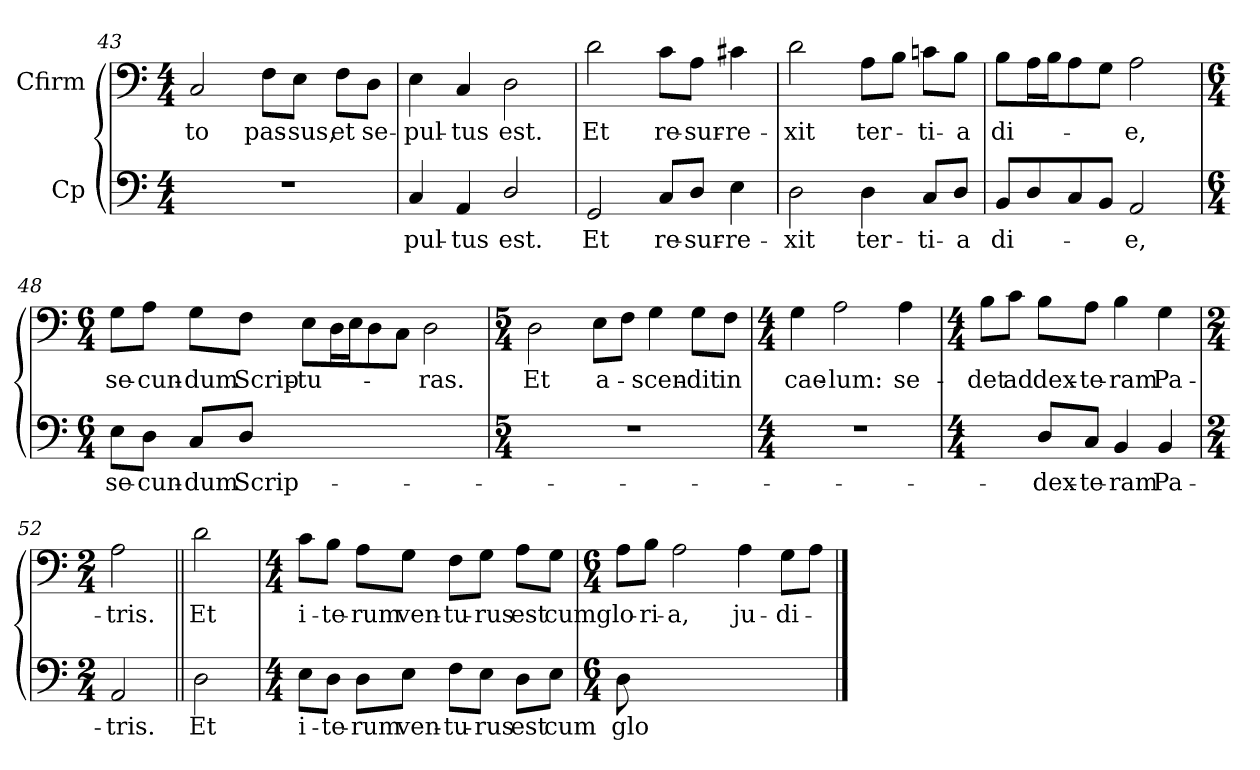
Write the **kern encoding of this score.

**kern	**text	**kern	**text
*part2	*part2	*part1	*part1
*staff2	*staff2	*staff1	*staff1
*I"Cp	*	*I"Cfirm	*
*clefF4	*	*clefF4	*
*k[]	*	*k[]	*
*C:	*	*C:	*
*M4/4	*	*M4/4	*
=43	=43	=43	=43
!	!	!	!LO:LY:b
1r	.	2C/	-to
!	!	!	!LO:LY:b
.	.	8F\L	pas-
!	!	!	!LO:LY:b
.	.	8E\J	-sus,
!	!	!	!LO:LY:b
.	.	8F\L	et
!	!	!	!LO:LY:b
.	.	8D\J	se-
=44	=44	=44	=44
!	!LO:LY:b	!	!
!	!	!	!LO:LY:b
4C/	-pul-	4E\	-pul-
!	!LO:LY:b	!	!
!	!	!	!LO:LY:b
4AA/	-tus	4C/	-tus
!	!LO:LY:b	!	!
!	!	!	!LO:LY:b
2D/	est.	2D\	est.
!!LO:PB:g=z
=45	=45	=45	=45
!	!LO:LY:b	!	!
!	!	!	!LO:LY:b
2GG/	Et	2d\	Et
!	!LO:LY:b	!	!
!	!	!	!LO:LY:b
8C/L	re-	8c\L	re-
!	!LO:LY:b	!	!
!	!	!	!LO:LY:b
8D/J	-sur-	8A\J	-sur-
!	!LO:LY:b	!	!
!	!	!	!LO:LY:b
4E\	-re-	4c#j\	-re-
=46	=46	=46	=46
!	!LO:LY:b	!	!
!	!	!	!LO:LY:b
2D\	-xit	2d\	-xit
!	!LO:LY:b	!	!
!	!	!	!LO:LY:b
4D\	ter-	8A\L	ter-
.	.	8B\J	.
!	!LO:LY:b	!	!
!	!	!	!LO:LY:b
8C/L	-ti-	8cni\L	-ti-
!	!LO:LY:b	!	!
!	!	!	!LO:LY:b
8D/J	-a	8B\J	-a
=47	=47	=47	=47
!	!LO:LY:b	!	!
!	!	!	!LO:LY:b
8BB/L	di-	8B\L	di-
8D/	.	16A\L	.
.	.	16B\J	.
8C/	.	8A\	.
8BB/J	.	8G\J	.
!	!LO:LY:b	!	!
!	!	!	!LO:LY:b
2AA/	-e,	2A\	-e,
=48	=48	=48	=48
*M6/4	*	*M6/4	*
!	!LO:LY:b	!	!
!	!	!	!LO:LY:b
8E\L	se-	8G\L	se-
!	!LO:LY:b	!	!
!	!	!	!LO:LY:b
8D\J	-cun-	8A\J	-cun-
!	!LO:LY:b	!	!
!	!	!	!LO:LY:b
8C/L	-dum	8G\L	-dum
!	!LO:LY:b	!	!
!	!	!	!LO:LY:b
8D/J	Scrip-	8F\J	Scrip-
!	!	!	!LO:LY:b
1ryy	.	8E\L	-tu-
.	.	16D\L	.
.	.	16E\J	.
.	.	8D\	.
.	.	8C\J	.
!	!	!	!LO:LY:b
.	.	2D\	-ras.
!!LO:LB:g=z
=49	=49	=49	=49
*M5/4	*	*M5/4	*
!	!	!	!LO:LY:b
4%5r	.	2D\	Et
!	!	!	!LO:LY:b
.	.	8E\L	a-
.	.	8F\J	.
!	!	!	!LO:LY:b
.	.	4G\	-scen-
!	!	!	!LO:LY:b
.	.	8G\L	-dit
!	!	!	!LO:LY:b
.	.	8F\J	in
=50	=50	=50	=50
*M4/4	*	*M4/4	*
!	!	!	!LO:LY:b
1r	.	4G\	cae-
!	!	!	!LO:LY:b
.	.	2A\	-lum:
!	!	!	!LO:LY:b
.	.	4A\	se-
=51	=51	=51	=51
*M4/4	*	*M4/4	*
!	!	!	!LO:LY:b
4ryy	.	8B\L	-det
!	!	!	!LO:LY:b
.	.	8c\J	ad
!	!LO:LY:b	!	!
!	!	!	!LO:LY:b
8D/L	dex-	8B\L	dex-
!	!LO:LY:b	!	!
!	!	!	!LO:LY:b
8C/J	-te-	8A\J	-te-
!	!LO:LY:b	!	!
!	!	!	!LO:LY:b
4BB/	-ram	4B\	-ram
!	!LO:LY:b	!	!
!	!	!	!LO:LY:b
4BB/	Pa-	4G\	Pa-
=52	=52	=52	=52
*M2/4	*	*M2/4	*
!	!LO:LY:b	!	!
!	!	!	!LO:LY:b
2AA/	-tris.	2A\	-tris.
=53||	=53||	=53||	=53||
!	!LO:LY:b	!	!
!	!	!	!LO:LY:b
2D\	Et	2d\	Et
!!LO:LB:g=z
=54	=54	=54	=54
*M4/4	*	*M4/4	*
!	!LO:LY:b	!	!
!	!	!	!LO:LY:b
8E\L	i-	8c\L	i-
!	!LO:LY:b	!	!
!	!	!	!LO:LY:b
8D\J	-te-	8B\J	-te-
!	!LO:LY:b	!	!
!	!	!	!LO:LY:b
8D\L	-rum	8A\L	-rum
!	!LO:LY:b	!	!
!	!	!	!LO:LY:b
8E\J	ven-	8G\J	ven-
!	!LO:LY:b	!	!
!	!	!	!LO:LY:b
8F\L	-tu-	8F\L	-tu-
!	!LO:LY:b	!	!
!	!	!	!LO:LY:b
8E\J	-rus	8G\J	-rus
!	!LO:LY:b	!	!
!	!	!	!LO:LY:b
8D\L	est	8A\L	est
!	!LO:LY:b	!	!
!	!	!	!LO:LY:b
8E\J	cum	8G\J	cum
=55	=55	=55	=55
*M6/4	*	*M6/4	*
!	!LO:LY:b	!	!
!	!	!	!LO:LY:b
8D\	glo-	8A\L	glo-
!	!	!	!LO:LY:b
1ryy	.	8B\J	-ri-
!	!	!	!LO:LY:b
.	.	2A\	-a,
!	!	!	!LO:LY:b
.	.	4A\	ju-
!	!	!	!LO:LY:b
.	.	8G\L	-di-
8ryy	.	8A\J	.
==	==	==	==
*-	*-	*-	*-
